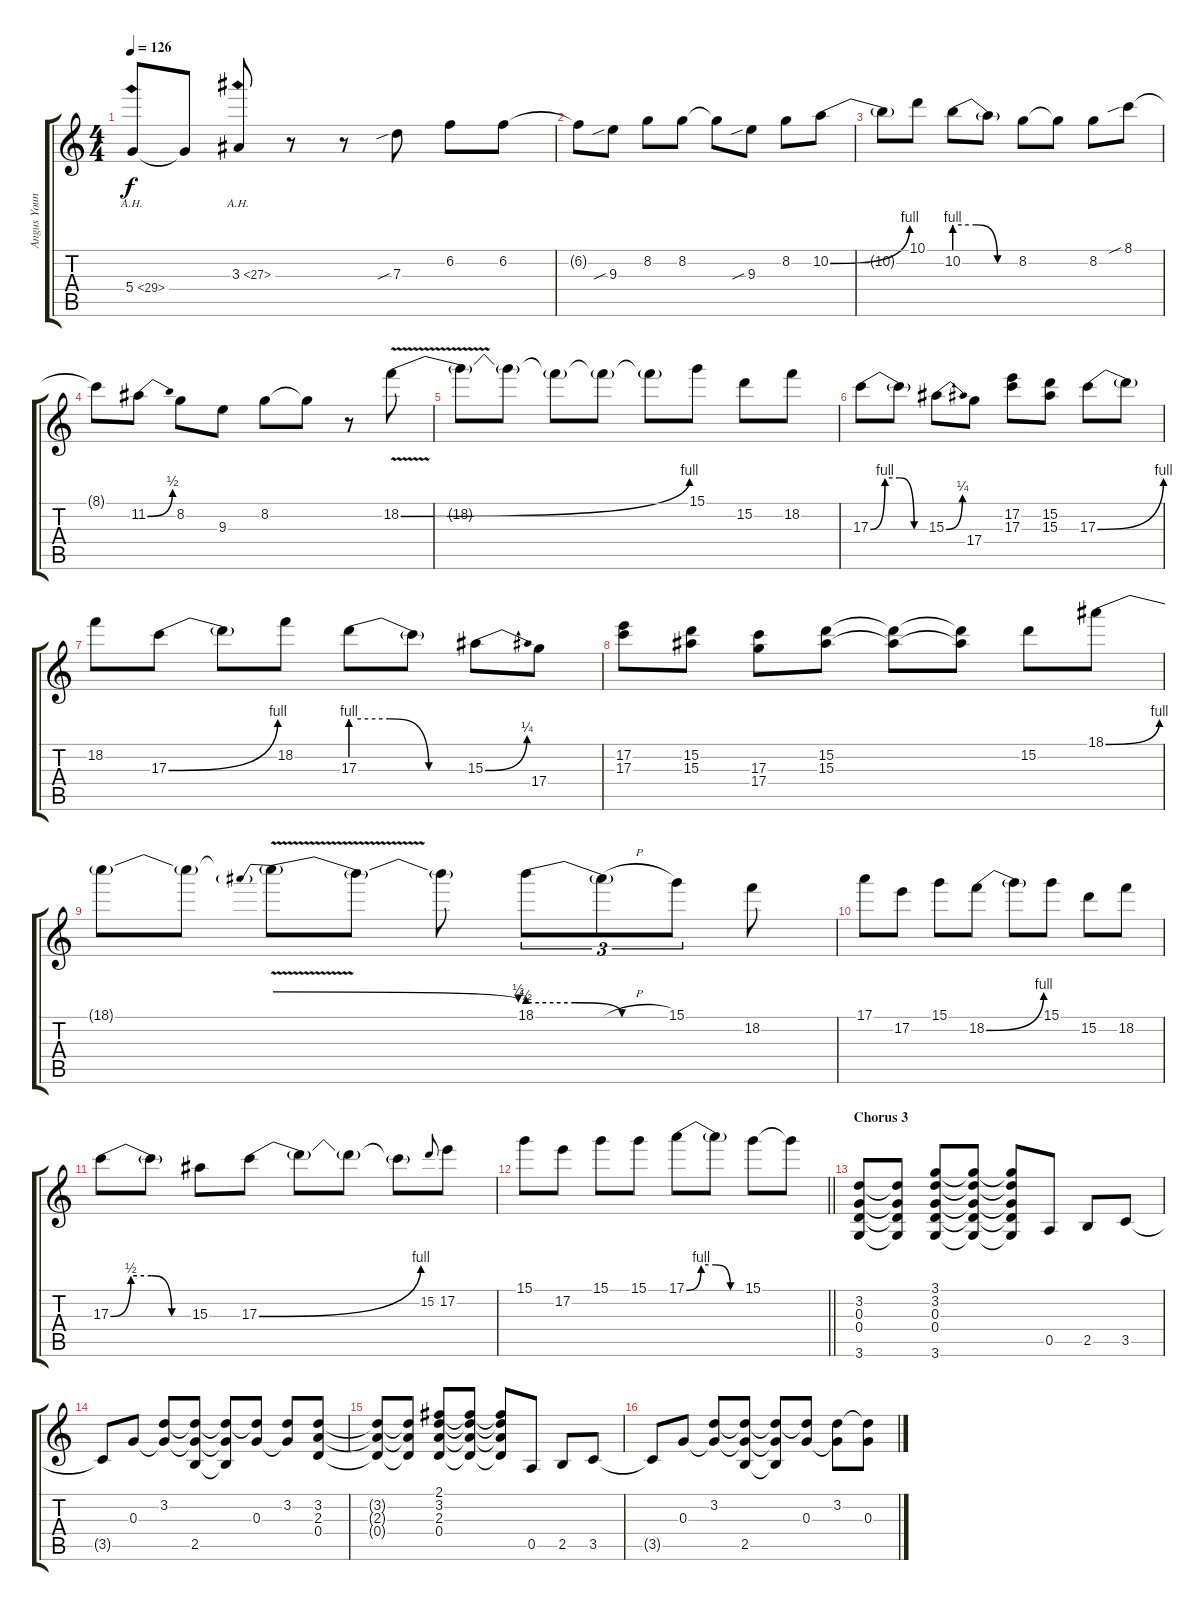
\track ("Angus Young (Lead Guitar)" "Angus Youn") {instrument overdrivenguitar}
\staff {score tabs}
\tuning (E4 B3 G3 D3 A2 E2) {hide}
\ts (4 4)
\tempo 126
\clef g2
\ks c
5.4{ah 24}.8{dy f} 5.4{t}.8 3.3{ah 24}.8 r.8 r.8 7.3{sib}.8 6.2.8 6.2.8 |
6.2{t}.8 9.3{sib}.8 8.2.8 8.2.8 8.2{t}.8 9.3{sib}.8 8.2.8 10.2{be (bend 0 0 60 4)}.8 |
10.2{t}.8 10.1.8 10.2{be (custom 0 4 20 4 40 0 60 0)}.8 10.2{t}.8 8.2.8 8.2{t}.8 8.2.8 8.1{sib}.8 |
8.1{t}.8 11.2{be (bend 0 0 60 2)}.8 8.2.8 9.3.8 8.2.8 8.2{t}.8 r.8 18.2{be (bend 0 0 60 4) v}.8 |
18.2{t}.8 18.2{t}.8 18.2{t}.8 18.2{t}.8 18.2{t}.8 15.1.8 15.2.8 18.2.8 |
17.3{be (custom 0 0 15 4 30 4 45 0 60 0)}.8 17.3{t}.8 15.3{be (bend 0 0 60 1)}.8 17.4.8 (17.2 17.3).8 (15.2 15.3).8 17.3{be (bend 0 0 60 4)}.8 17.3{t}.8 |
18.2.8 17.3{be (bend 0 0 60 4)}.8 17.3{t}.8 18.2.8 17.3{be (custom 0 4 20 4 40 0 60 0)}.8 17.3{t}.8 15.3{be (bend 0 0 60 1)}.8 17.4.8 |
(17.2 17.3).8 (15.2 15.3).8 (17.3 17.4).8 (15.2 15.3).8 (15.2{t} 15.3{t}).8 (15.2{t} 15.3{t}).8 15.2.8 18.1{be (bend 0 0 60 4)}.8 |
18.1{t}.8 18.1{t}.8 18.1{be (prebendrelease 0 4 60 2) v t}.8 18.1{t}.8 18.1{t}.8 18.1{be (custom 0 2 20 2 40 0 60 0)}.8{tu (3 2)} 18.1{h t}.8{tu (3 2)} 15.1.8{tu (3 2)} 18.2.8 |
17.1.8 17.2.8 15.1.8 18.2{be (bend 0 0 60 4)}.8 18.2{t}.8 15.1.8 15.2.8 18.2.8 |
17.3{be (custom 0 0 15 2 30 2 45 0 60 0)}.8 17.3{t}.8 15.3.8 17.3{be (bend 0 0 60 4)}.8 17.3{t}.8 17.3{t}.8 17.3{t}.8 15.2.8{gr onbeat} 17.2.8 |
\barLineRight lightlight
15.1.8 17.2.8 15.1.8 15.1.8 17.1{be (custom 0 0 15 4 30 4 45 0 60 0)}.8 17.1{t}.8 15.1.8 15.1{t}.8 |
\section ("" "Chorus 3")
(3.2 0.3 0.4 3.6).8 (3.2{t} 0.3{t} 0.4{t} 3.6{t}).8 (3.1 3.2 0.3 0.4 3.6).8 (3.1{t} 3.2{t} 0.3{t} 0.4{t} 3.6{t}).8 (3.1{t} 3.2{t} 0.3{t} 0.4{t} 3.6{t}).8 0.5.8 2.5.8 3.5.8 |
3.5{t}.8 0.3.8 (3.2 0.3{t}).8 (3.2{t} 0.3{t} 2.5).8 (3.2{t} 0.3{t} 2.5{t}).8 (3.2{t} 0.3).8 (3.2 0.3{t}).8 (3.2 2.3 0.4).8 |
(3.2{t} 2.3{t} 0.4{t}).8 (3.2{t} 2.3{t} 0.4{t}).8 (2.1 3.2 2.3 0.4).8 (2.1{t} 3.2{t} 2.3{t} 0.4{t}).8 (2.1{t} 3.2{t} 2.3{t} 0.4{t}).8 0.5.8 2.5.8 3.5.8 |
3.5{t}.8 0.3.8 (3.2 0.3{t}).8 (3.2{t} 0.3{t} 2.5).8 (3.2{t} 0.3{t} 2.5{t}).8 (3.2{t} 0.3).8 (3.2 0.3{t}).8 (3.2{t} 0.3).8
